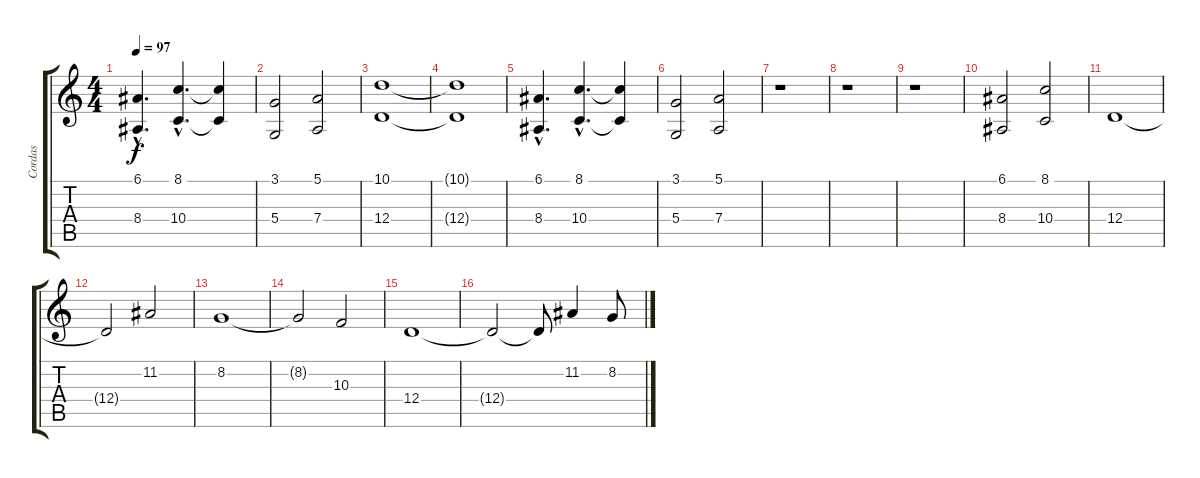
\track ("Cordas" "Cordas") {instrument stringensemble1}
\staff {score tabs}
\tuning (E4 B3 G3 D3 A2 E2) {hide}
\ts (4 4)
\tempo 97
\clef g2
\ks c
(6.1{hac} 8.4{hac}).4{d dy f} (8.1{hac} 10.4{hac}).4{d} (8.1{t} 10.4{t}).4 |
(3.1 5.4).2 (5.1 7.4).2 |
(10.1 12.4).1 |
(10.1{t} 12.4{t}).1 |
(6.1{hac} 8.4{hac}).4{d} (8.1{hac} 10.4{hac}).4{d} (8.1{t} 10.4{t}).4 |
(3.1 5.4).2 (5.1 7.4).2 |
r.1 |
r.1 |
r.1 |
(6.1 8.4).2 (8.1 10.4).2 |
12.4.1 |
12.4{t}.2 11.2.2 |
8.2.1 |
8.2{t}.2 10.3.2 |
12.4.1 |
12.4{t}.2 12.4{t}.8 11.2.4 8.2.8
